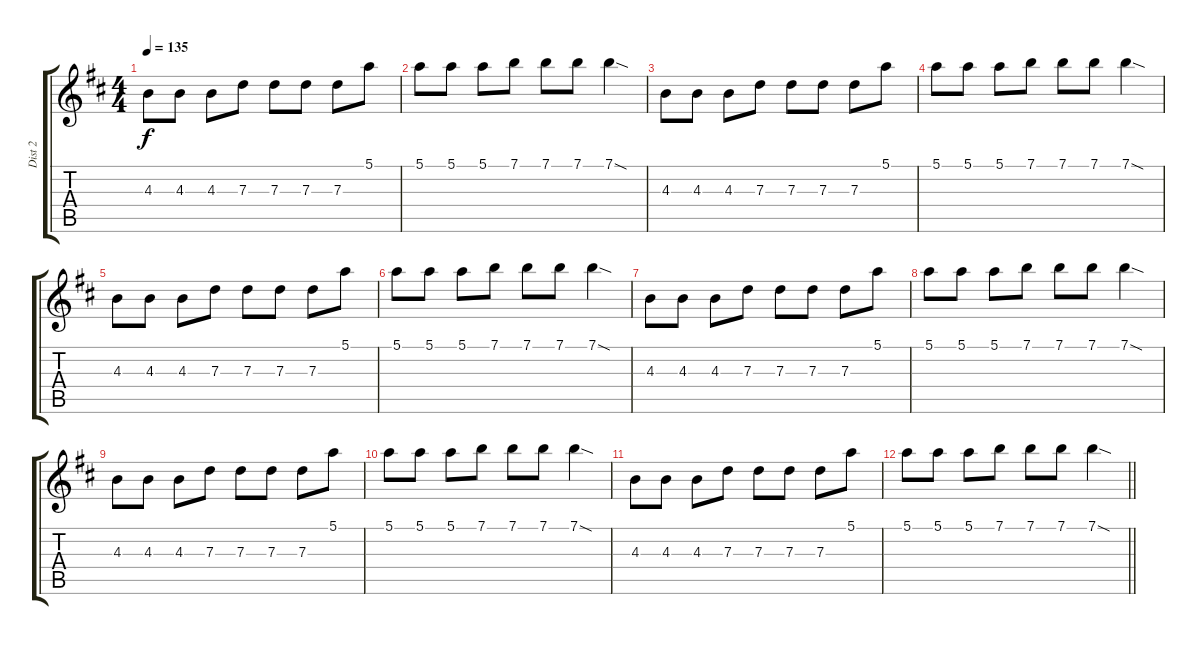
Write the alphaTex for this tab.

\track ("Dist 2" "Dist 2") {instrument distortionguitar}
\staff {score tabs}
\tuning (E4 B3 G3 D3 A2 E2) {hide}
\ts (4 4)
\tempo 135
\clef g2
\ks d
4.3.8{dy f} 4.3.8 4.3.8 7.3.8 7.3.8 7.3.8 7.3.8 5.1.8 |
5.1.8 5.1.8 5.1.8 7.1.8 7.1.8 7.1.8 7.1{sod}.4 |
4.3.8 4.3.8 4.3.8 7.3.8 7.3.8 7.3.8 7.3.8 5.1.8 |
5.1.8 5.1.8 5.1.8 7.1.8 7.1.8 7.1.8 7.1{sod}.4 |
4.3.8 4.3.8 4.3.8 7.3.8 7.3.8 7.3.8 7.3.8 5.1.8 |
5.1.8 5.1.8 5.1.8 7.1.8 7.1.8 7.1.8 7.1{sod}.4 |
4.3.8 4.3.8 4.3.8 7.3.8 7.3.8 7.3.8 7.3.8 5.1.8 |
5.1.8 5.1.8 5.1.8 7.1.8 7.1.8 7.1.8 7.1{sod}.4 |
4.3.8 4.3.8 4.3.8 7.3.8 7.3.8 7.3.8 7.3.8 5.1.8 |
5.1.8 5.1.8 5.1.8 7.1.8 7.1.8 7.1.8 7.1{sod}.4 |
4.3.8 4.3.8 4.3.8 7.3.8 7.3.8 7.3.8 7.3.8 5.1.8 |
\barLineRight lightlight
5.1.8 5.1.8 5.1.8 7.1.8 7.1.8 7.1.8 7.1{sod}.4
